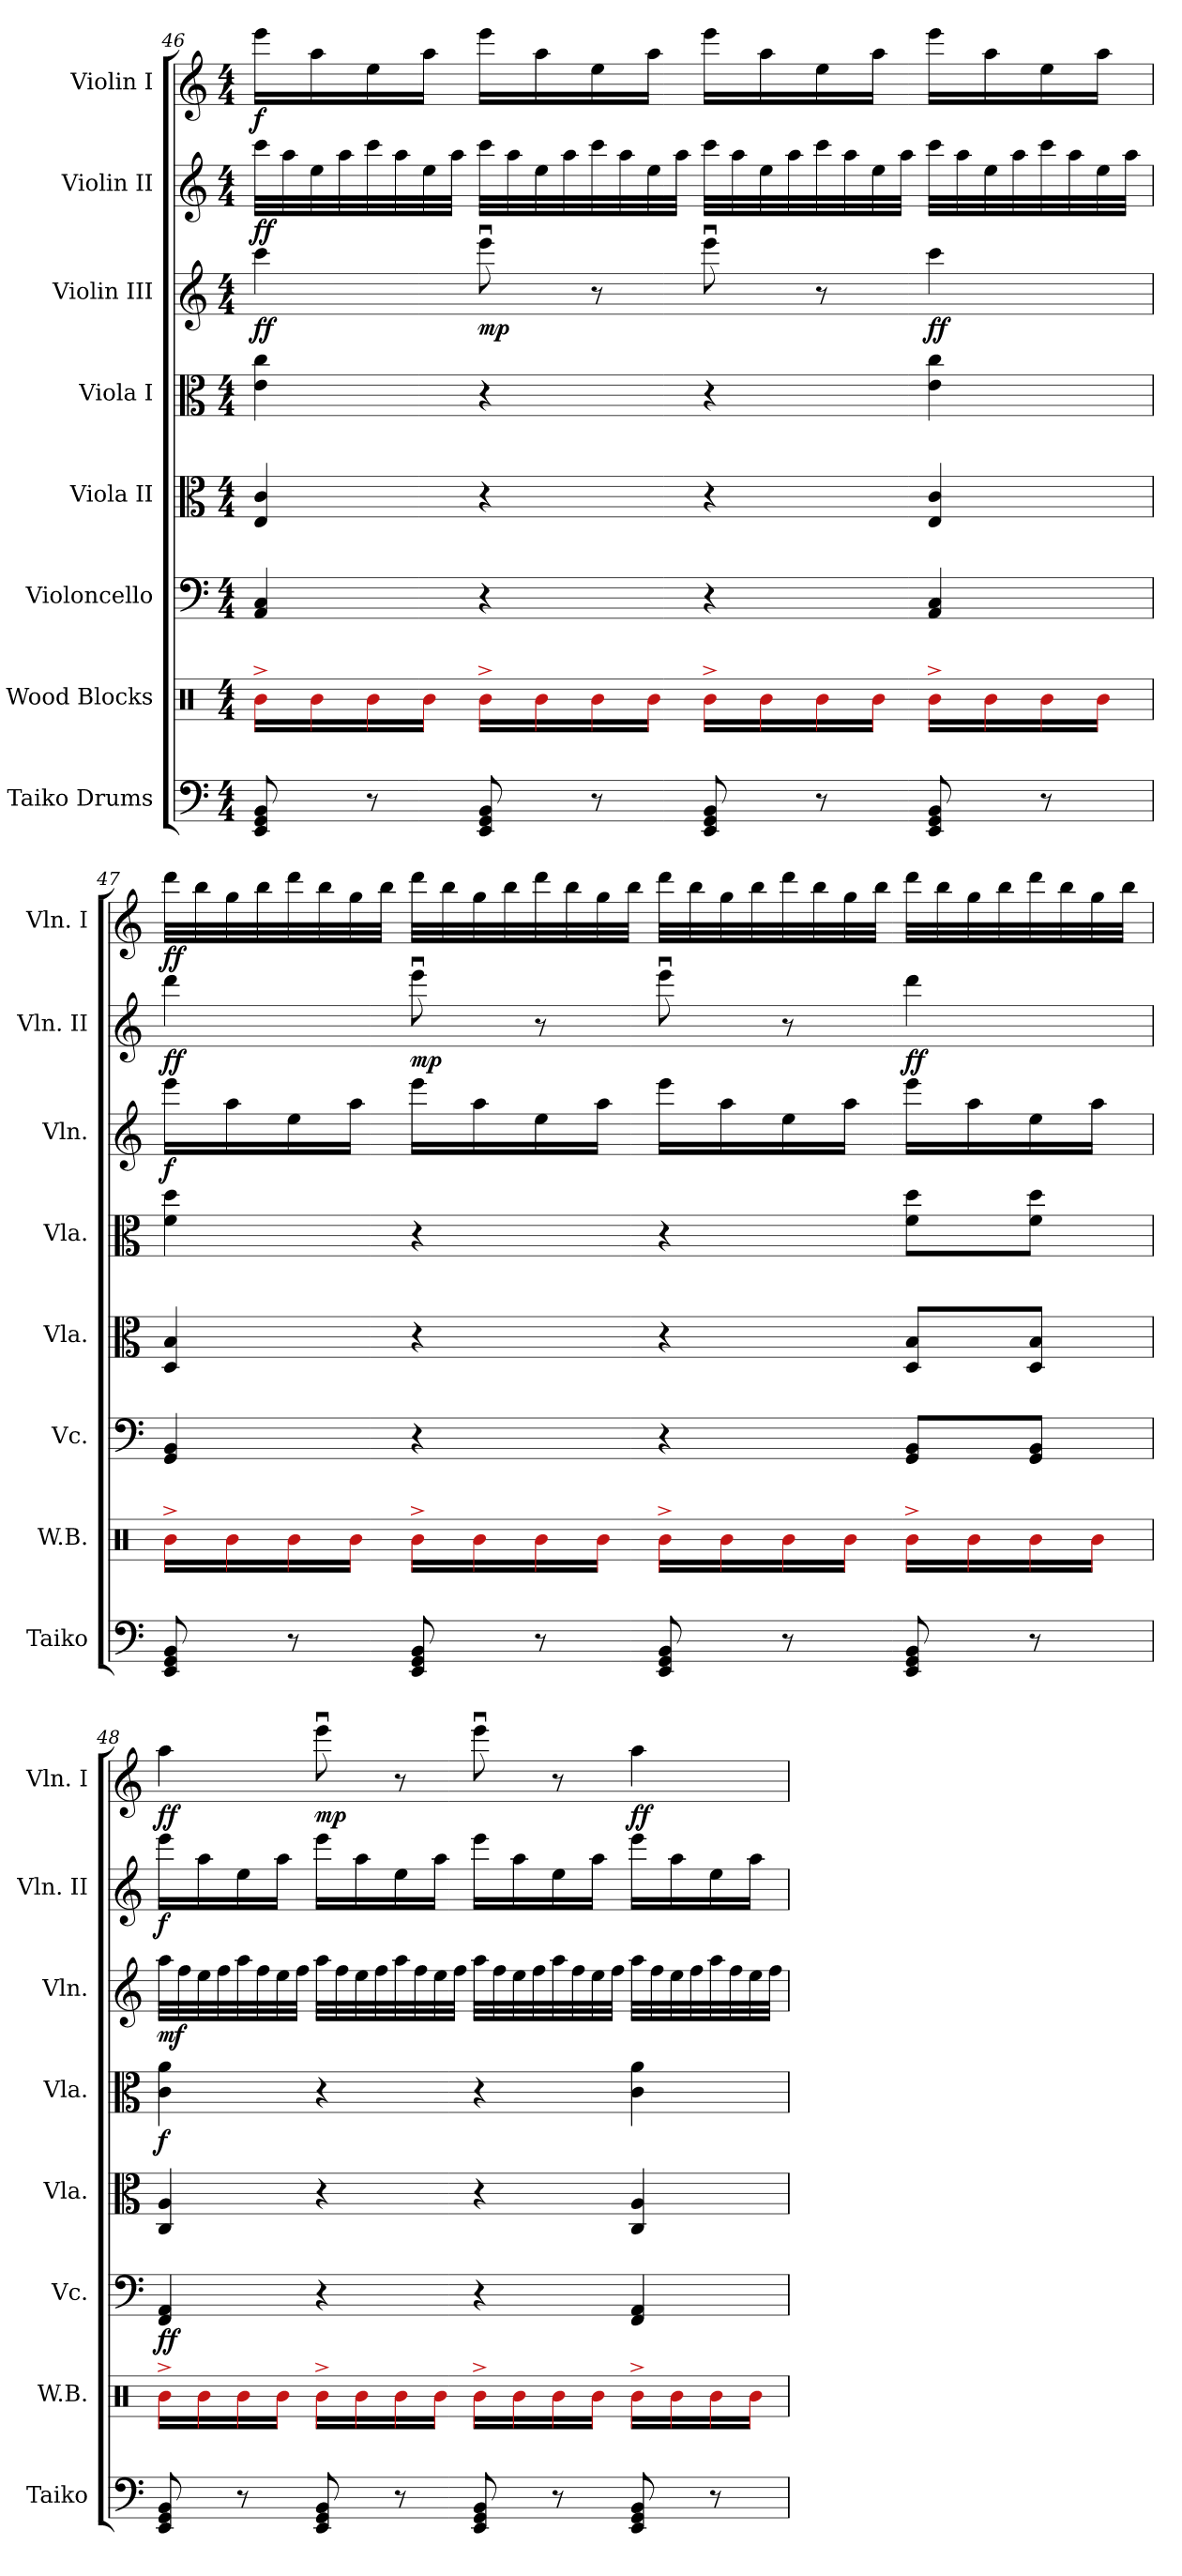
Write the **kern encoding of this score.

**kern	**kern	**kern	**dynam	**kern	**kern	**dynam	**kern	**dynam	**kern	**dynam	**kern	**dynam
*part8	*part7	*part6	*part6	*part5	*part4	*part4	*part3	*part3	*part2	*part2	*part1	*part1
*staff8	*staff7	*staff6	*staff6	*staff5	*staff4	*staff4	*staff3	*staff3	*staff2	*staff2	*staff1	*staff1
*I"Taiko Drums	*I"Wood Blocks	*I"Violoncello	*	*I"Viola II	*I"Viola I	*	*I"Violin III	*	*I"Violin II	*	*I"Violin I	*
*I'Taiko	*I'W.B.	*I'Vc.	*	*I'Vla.	*I'Vla.	*	*I'Vln.	*	*I'Vln. II	*	*I'Vln. I	*
!!LO:PB:g=z
*clefF4	*clefX	*clefF4	*	*clefC3	*clefC3	*	*clefG2	*	*clefG2	*	*clefG2	*
*ITrd-14c-24	*	*	*	*	*	*	*	*	*	*	*	*
*k[]	*k[]	*k[]	*	*k[]	*k[]	*	*k[]	*	*k[]	*	*k[]	*
*M4/4	*M4/4	*M4/4	*	*M4/4	*M4/4	*	*M4/4	*	*M4/4	*	*M4/4	*
=46	=46	=46	=46	=46	=46	=46	=46	=46	=46	=46	=46	=46
!	!	!	!	!	!	!	!	!LO:DY:b	!	!LO:DY:b	!	!LO:DY:b
8e/ 8g/ 8b/	16b^\LL	4AA/ 4C/	.	4E/ 4c/	4e\ 4cc\	.	4ccc\	ff	32ccc\LLL	ff	16eee\LL	f
.	.	.	.	.	.	.	.	.	32aa\	.	.	.
!	!	!	!	!	!	!	!	!	!	!	!	!LO:DY:b
.	16b\	.	.	.	.	.	.	.	32ee\	.	16aa\	other-dynamics
.	.	.	.	.	.	.	.	.	32aa\	.	.	.
8r	16b\	.	.	.	.	.	.	.	32ccc\	.	16ee\	.
.	.	.	.	.	.	.	.	.	32aa\	.	.	.
.	16b\JJ	.	.	.	.	.	.	.	32ee\	.	16aa\JJ	.
.	.	.	.	.	.	.	.	.	32aa\JJJ	.	.	.
!	!	!	!	!	!	!	!	!LO:DY:b	!	!	!	!
8e/ 8g/ 8b/	16b^\LL	4r	.	4r	4r	.	8eeeu\	mp	32ccc\LLL	.	16eee\LL	.
.	.	.	.	.	.	.	.	.	32aa\	.	.	.
.	16b\	.	.	.	.	.	.	.	32ee\	.	16aa\	.
.	.	.	.	.	.	.	.	.	32aa\	.	.	.
8r	16b\	.	.	.	.	.	8r	.	32ccc\	.	16ee\	.
.	.	.	.	.	.	.	.	.	32aa\	.	.	.
.	16b\JJ	.	.	.	.	.	.	.	32ee\	.	16aa\JJ	.
.	.	.	.	.	.	.	.	.	32aa\JJJ	.	.	.
8e/ 8g/ 8b/	16b^\LL	4r	.	4r	4r	.	8eeeu\	.	32ccc\LLL	.	16eee\LL	.
.	.	.	.	.	.	.	.	.	32aa\	.	.	.
.	16b\	.	.	.	.	.	.	.	32ee\	.	16aa\	.
.	.	.	.	.	.	.	.	.	32aa\	.	.	.
8r	16b\	.	.	.	.	.	8r	.	32ccc\	.	16ee\	.
.	.	.	.	.	.	.	.	.	32aa\	.	.	.
.	16b\JJ	.	.	.	.	.	.	.	32ee\	.	16aa\JJ	.
.	.	.	.	.	.	.	.	.	32aa\JJJ	.	.	.
!	!	!	!	!	!	!	!	!LO:DY:b	!	!	!	!
8e/ 8g/ 8b/	16b^\LL	4AA/ 4C/	.	4E/ 4c/	4e\ 4cc\	.	4ccc\	ff	32ccc\LLL	.	16eee\LL	.
.	.	.	.	.	.	.	.	.	32aa\	.	.	.
.	16b\	.	.	.	.	.	.	.	32ee\	.	16aa\	.
.	.	.	.	.	.	.	.	.	32aa\	.	.	.
8r	16b\	.	.	.	.	.	.	.	32ccc\	.	16ee\	.
.	.	.	.	.	.	.	.	.	32aa\	.	.	.
.	16b\JJ	.	.	.	.	.	.	.	32ee\	.	16aa\JJ	.
.	.	.	.	.	.	.	.	.	32aa\JJJ	.	.	.
!!LO:LB:g=z
=47	=47	=47	=47	=47	=47	=47	=47	=47	=47	=47	=47	=47
!	!	!	!	!	!	!	!	!LO:DY:b	!	!LO:DY:b	!	!LO:DY:b
8e/ 8g/ 8b/	16b^\LL	4GG/ 4BB/	.	4D/ 4B/	4f\ 4dd\	.	16eee\LL	f	4ddd\	ff	32ddd\LLL	ff
.	.	.	.	.	.	.	.	.	.	.	32bb\	.
!	!	!	!	!	!	!	!	!LO:DY:b	!	!	!	!
.	16b\	.	.	.	.	.	16aa\	other-dynamics	.	.	32gg\	.
.	.	.	.	.	.	.	.	.	.	.	32bb\	.
8r	16b\	.	.	.	.	.	16ee\	.	.	.	32ddd\	.
.	.	.	.	.	.	.	.	.	.	.	32bb\	.
.	16b\JJ	.	.	.	.	.	16aa\JJ	.	.	.	32gg\	.
.	.	.	.	.	.	.	.	.	.	.	32bb\JJJ	.
!	!	!	!	!	!	!	!	!	!	!LO:DY:b	!	!
8e/ 8g/ 8b/	16b^\LL	4r	.	4r	4r	.	16eee\LL	.	8eeeu\	mp	32ddd\LLL	.
.	.	.	.	.	.	.	.	.	.	.	32bb\	.
.	16b\	.	.	.	.	.	16aa\	.	.	.	32gg\	.
.	.	.	.	.	.	.	.	.	.	.	32bb\	.
8r	16b\	.	.	.	.	.	16ee\	.	8r	.	32ddd\	.
.	.	.	.	.	.	.	.	.	.	.	32bb\	.
.	16b\JJ	.	.	.	.	.	16aa\JJ	.	.	.	32gg\	.
.	.	.	.	.	.	.	.	.	.	.	32bb\JJJ	.
8e/ 8g/ 8b/	16b^\LL	4r	.	4r	4r	.	16eee\LL	.	8eeeu\	.	32ddd\LLL	.
.	.	.	.	.	.	.	.	.	.	.	32bb\	.
.	16b\	.	.	.	.	.	16aa\	.	.	.	32gg\	.
.	.	.	.	.	.	.	.	.	.	.	32bb\	.
8r	16b\	.	.	.	.	.	16ee\	.	8r	.	32ddd\	.
.	.	.	.	.	.	.	.	.	.	.	32bb\	.
.	16b\JJ	.	.	.	.	.	16aa\JJ	.	.	.	32gg\	.
.	.	.	.	.	.	.	.	.	.	.	32bb\JJJ	.
!	!	!	!	!	!	!	!	!	!	!LO:DY:b	!	!
8e/ 8g/ 8b/	16b^\LL	8GG/ 8BB/L	.	8D/ 8B/L	8f\ 8dd\L	.	16eee\LL	.	4ddd\	ff	32ddd\LLL	.
.	.	.	.	.	.	.	.	.	.	.	32bb\	.
.	16b\	.	.	.	.	.	16aa\	.	.	.	32gg\	.
.	.	.	.	.	.	.	.	.	.	.	32bb\	.
8r	16b\	8GG/ 8BB/J	.	8D/ 8B/J	8f\ 8dd\J	.	16ee\	.	.	.	32ddd\	.
.	.	.	.	.	.	.	.	.	.	.	32bb\	.
.	16b\JJ	.	.	.	.	.	16aa\JJ	.	.	.	32gg\	.
.	.	.	.	.	.	.	.	.	.	.	32bb\JJJ	.
!!LO:PB:g=z
=48	=48	=48	=48	=48	=48	=48	=48	=48	=48	=48	=48	=48
!	!	!	!LO:DY:b	!	!	!LO:DY:b	!	!LO:DY:b	!	!LO:DY:b	!	!LO:DY:b
8e/ 8g/ 8b/	16b^\LL	4FF/ 4AA/	ff	4C/ 4A/	4c\ 4a\	f	32aa\LLL	mf	16eee\LL	f	4aa\	ff
.	.	.	.	.	.	.	32ff\	.	.	.	.	.
.	16b\	.	.	.	.	.	32ee\	.	16aa\	.	.	.
.	.	.	.	.	.	.	32ff\	.	.	.	.	.
8r	16b\	.	.	.	.	.	32aa\	.	16ee\	.	.	.
.	.	.	.	.	.	.	32ff\	.	.	.	.	.
.	16b\JJ	.	.	.	.	.	32ee\	.	16aa\JJ	.	.	.
.	.	.	.	.	.	.	32ff\JJJ	.	.	.	.	.
!	!	!	!	!	!	!	!	!	!	!	!	!LO:DY:b
8e/ 8g/ 8b/	16b^\LL	4r	.	4r	4r	.	32aa\LLL	.	16eee\LL	.	8eeeu\	mp
.	.	.	.	.	.	.	32ff\	.	.	.	.	.
.	16b\	.	.	.	.	.	32ee\	.	16aa\	.	.	.
.	.	.	.	.	.	.	32ff\	.	.	.	.	.
8r	16b\	.	.	.	.	.	32aa\	.	16ee\	.	8r	.
.	.	.	.	.	.	.	32ff\	.	.	.	.	.
.	16b\JJ	.	.	.	.	.	32ee\	.	16aa\JJ	.	.	.
.	.	.	.	.	.	.	32ff\JJJ	.	.	.	.	.
8e/ 8g/ 8b/	16b^\LL	4r	.	4r	4r	.	32aa\LLL	.	16eee\LL	.	8eeeu\	.
.	.	.	.	.	.	.	32ff\	.	.	.	.	.
.	16b\	.	.	.	.	.	32ee\	.	16aa\	.	.	.
.	.	.	.	.	.	.	32ff\	.	.	.	.	.
8r	16b\	.	.	.	.	.	32aa\	.	16ee\	.	8r	.
.	.	.	.	.	.	.	32ff\	.	.	.	.	.
.	16b\JJ	.	.	.	.	.	32ee\	.	16aa\JJ	.	.	.
.	.	.	.	.	.	.	32ff\JJJ	.	.	.	.	.
!	!	!	!	!	!	!	!	!	!	!	!	!LO:DY:b
8e/ 8g/ 8b/	16b^\LL	4FF/ 4AA/	.	4C/ 4A/	4c\ 4a\	.	32aa\LLL	.	16eee\LL	.	4aa\	ff
.	.	.	.	.	.	.	32ff\	.	.	.	.	.
.	16b\	.	.	.	.	.	32ee\	.	16aa\	.	.	.
.	.	.	.	.	.	.	32ff\	.	.	.	.	.
8r	16b\	.	.	.	.	.	32aa\	.	16ee\	.	.	.
.	.	.	.	.	.	.	32ff\	.	.	.	.	.
.	16b\JJ	.	.	.	.	.	32ee\	.	16aa\JJ	.	.	.
.	.	.	.	.	.	.	32ff\JJJ	.	.	.	.	.
=	=	=	=	=	=	=	=	=	=	=	=	=
*-	*-	*-	*-	*-	*-	*-	*-	*-	*-	*-	*-	*-
